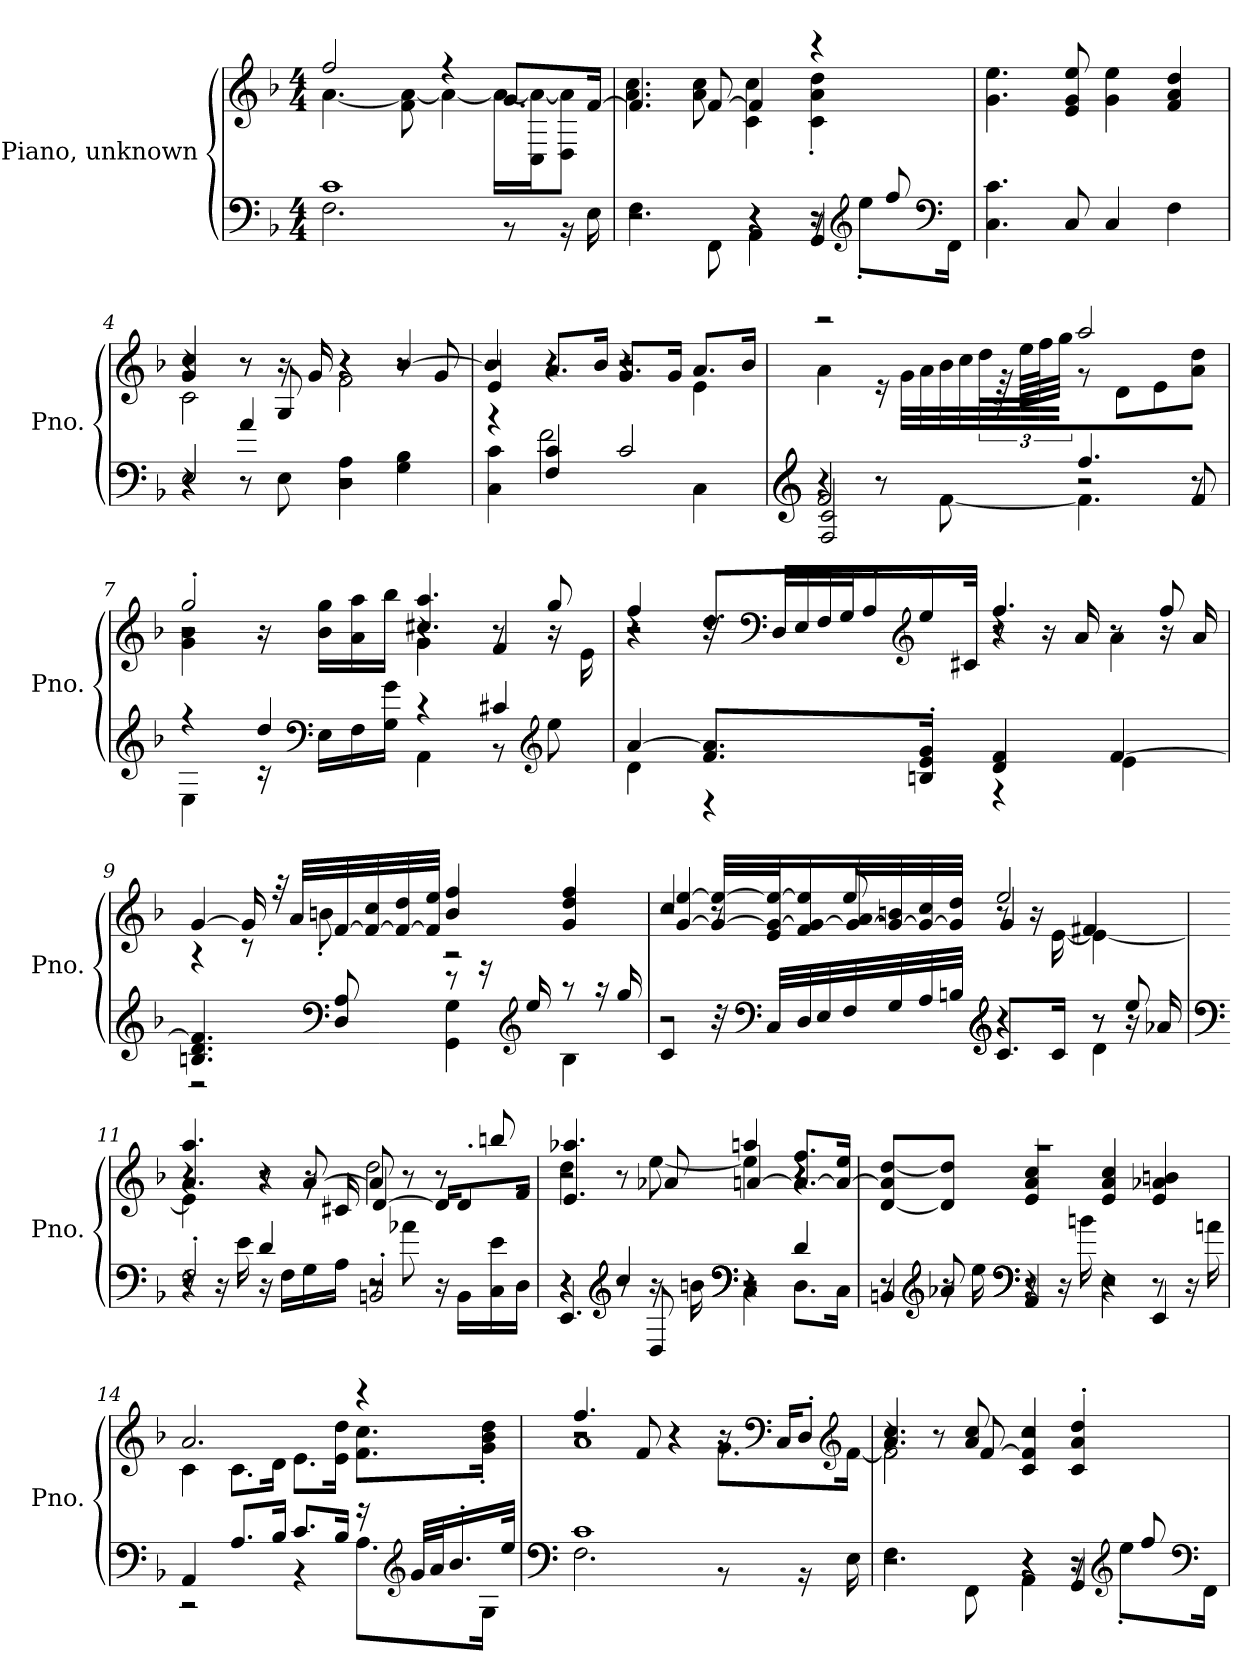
**kern	**kern
*part1	*part1
*staff2	*staff1
*I"Piano, unknown	*
*I'Pno.	*
*clefF4	*clefG2
*k[b-]	*k[b-]
*M4/4	*M4/4
*MM120	*MM120
=1	=1
*^	*^
1c	2.F\	2ff/	[4.a\
.	.	.	8f\ 8a\_
.	.	4r	4a\_
.	8r	8.g/L	16a\LL_
.	.	.	16C\ 16a\_J
.	16r	.	8D\ 8a\]J
.	16E\	[16f/Jk	.
=2	=2	=2	=2
*	*^	*	*
2r	4.F\	2r	4.f/]	4.a\ 4.cc\
.	8FF\	.	[8f/	8a\ 8cc\
4r	4AA\	4r	4f/]	4c\ 4cc\
8r	16r	4GG/	4r	4c\' 4a\' 4dd\'
*clefG2	*	*	*	*
.	8ee'\L	.	.	.
8ff/	.	.	.	.
*clefF4	*	*	*	*
.	16FF\Jk	.	.	.
*v	*v	*v	*	*
*	*v	*v
=3	=3
4.C\ 4.c\	4.g\ 4.ee\
8C/	8e/ 8g/ 8ee/
4C/	4g\ 4ee\
4F\	4f/ 4a/ 4dd/
=4	=4
*^	*^
*	*^	*	*^
4r	4r	2E/	4g/ 4cc/	2c\	4r
4a/	8r	.	8r	.	8r
.	8E\	.	16r	.	8G/
.	.	.	16g/	.	.
2r	4D\ 4A\	2r	4r	2f\	4r
.	4G\ 4B-\	.	8r	.	[4b-/
.	.	.	8g/	.	.
*	*v	*v	*	*	*
!!LO:LB:g=z	!!	!!
=5	=5	=5	=5	=5
4r	4C\ 4c\	4e/	2r	4b-/]
4F/ 4c/	2f\	8.a/L	.	4r
.	.	16b-/Jk	.	.
2c/	.	8.g/L	4r	2r
.	.	16g/Jk	.	.
.	4C\	8.a/L	4e\	.
.	.	16b-/Jk	.	.
*v	*v	*	*	*
*	*v	*v	*v
=6	=6
*clefG2	*
*^	*^
*	*^	*	*
2f/	4r	2F/ 2c/	2r	4a\
.	8r	.	.	16r
.	.	.	.	32g\LLL
.	.	.	.	32a\
.	[8f\	.	.	32b-\
.	.	.	.	32cc\
.	.	.	.	96dd\JJJk
.	.	.	.	96r
.	.	.	.	96ee\LLLL
*	*	*	*	*Xbrackettup
.	.	.	.	96ff\J
.	.	.	.	48gg\JJJ
4.ff/	4.f\]	2r	2aa/	8r
.	.	.	.	8d\L
.	.	.	.	8e\
8f/	8r	.	.	8a\ 8dd\J
*	*v	*v	*	*
=7	=7	=7	=7
*	*	*	*^
4r	4E\	2gg'/	4g\ 4b-\	2r
4dd/	16r	.	16r	.
*clefF4	*	*	*	*
.	16E\LL	.	16b-\ 16gg\LL	.
.	16F\	.	16a\ 16aa\	.
.	16G\ 16g\JJ	.	16bb-\JJ	.
4r	4AA\	4.cc#X/ 4.aa/	4g\	4r
4c#X/	8r	.	8r	4f/
*clefG2	*	*	*	*
.	8ee\	8gg/	16r	.
.	.	.	16e\	.
!!LO:LB:g=z	!!	!!
=8	=8	=8	=8	=8
[4a/	4d\	4r	2r	4ff/
8.f/ 8.a/]L	4r	8.dd/L	.	32r
*	*	*clefF4	*	*
.	.	.	.	32D/LLL
.	.	.	.	32E/
.	.	.	.	32F/
.	.	.	.	32G/J
.	.	.	.	16A'/
*	*	*clefG2	*	*
16Bn/' 16e/' 16g/'Jk	.	16ee/Jk	.	.
.	.	.	.	32c#X/JJk
4d/ 4f/	4r	4.ff/	4r	8r
.	.	.	.	16r
.	.	.	.	16a/
[4f/	4e\	.	4a\	8r
.	.	8ff/	.	16r
.	.	.	.	16a/
*	*	*	*v	*v
=9	=9	=9	=9
4.Bn/ 4.d/ 4.f/]	2r	[4g/	4r
.	.	16g/]	8r
.	.	32r	.
.	.	32a/LLL	.
*clefF4	*	*	*
8D/ 8A/	.	[32f/	8bn'\
.	.	32f/_ 32cc/	.
.	.	32f/_ 32dd/	.
.	.	32f/] 32ee/JJJ	.
8r	4GG\ 4G\	4b/ 4ff/	2r
16r	.	.	.
*clefG2	*	*	*
16ee/	.	.	.
8r	4B\	4g/ 4dd/ 4ff/	.
16r	.	.	.
16gg/	.	.	.
!!LO:LB:g=z
=10	=10	=10	=10
*	*^	*	*^
2r	2r	4c/	4cc/	2r	[4g/ [4ee/
.	.	32r	8r	.	32g/_ 32ee/_LLL
*clefF4	*	*	*	*	*
.	.	32C/LLL	.	.	32e/ 32g/_ 32ee/_J
.	.	32D/	.	.	16f/ 16g/_ 16ee/]
.	.	32E/	.	.	.
.	.	32F/	8ee/	.	32g/_ 32a/L
.	.	32G/	.	.	32g/_ 32bn/
.	.	32A/	.	.	32g/_ 32cc/
.	.	32Bn/JJJ	.	.	32g/] 32dd/JJJ
*clefG2	*	*	*	*	*
4r	4r	8.c/L	2ee/	8r	4g/
.	.	.	.	16r	.
.	.	16c/Jk	.	[16e\	.
8r	4d\	8r	.	4e\_	4f#X/
8ee/	.	16r	.	.	.
.	.	16a-X/	.	.	.
=11	=11	=11	=11	=11	=11
*clefF4	*	*	*	*	*
4r	8r	2F'/	4r	4e\]	4.a/ 4.aa/
.	16r	.	.	.	.
.	16e\	.	.	.	.
4d/	16r	.	8r	4r	.
.	16F\LL	.	.	.	.
.	16G\	.	[8a/	.	16r
.	16A\JJ	.	.	.	16c#X/
2r	8r	2BBn'/	8a/]	2dd\	[4d/
.	8a-X\	.	8r	.	.
.	16r	.	8r	.	16d/KL]
.	16BB\LL	.	.	.	8d'/
.	16C\ 16e\	.	8bbn/	.	.
.	16D\JJ	.	.	.	16f/Jk
!!LO:LB:g=z	!!	!!
=12	=12	=12	=12	=12	=12
4r	4r	4.EE/	2r	4dd\	4.e/ 4.aa-X/
*clefG2	*	*	*	*	*
4cc/	8r	.	.	8r	.
.	16r	8D/	.	[8ee\	8a-X/
.	16bn\	.	.	.	.
*clefF4	*	*	*	*	*
4r	4C\	2r	4aan/	4ee\]	[4an/
4d/	8.D\L	.	4r	4r	8.a/_ 8.ff/L
.	16C\Jk	.	.	.	16a/_ 16ee/Jk
*	*	*	*	*v	*v
=13	=13	=13	=13	=13
8r	8r	4BBn/	1r	[8d/ 8a/] [8dd/L
*clefG2	*	*	*	*
8a-X/	16r	.	.	8d/] 8dd/]J
.	16ee\	.	.	.
*clefF4	*	*	*	*
4r	8r	4AA/	.	4e/ 4a/ 4cc/
.	16r	.	.	.
.	16bn\	.	.	.
2r	4E\	4r	.	4e/ 4a/ 4cc/
.	8r	4EE/	.	4e/ 4a-X/ 4bn/
.	16r	.	.	.
.	16an\	.	.	.
*	*v	*v	*	*
!!LO:LB:g=z	!!
=14	=14	=14	=14
4AA/	2r	2.a/	4c\
8.A/L	.	.	8.c\L
16B-/Jk	.	.	16d\Jk
8.c/L	4r	.	8.e\L
16B-/Jk	.	.	16e\ 16dd\Jk
16r	8.A\L	4r	8.f\ 8.cc\L
*clefG2	*	*	*
32g/LLL	.	.	.
32a/J	.	.	.
16.b-'/	.	.	.
.	16G\Jk	.	16g\' 16b-\' 16dd\'Jk
32ee/JJk	.	.	.
*	*	*v	*v
=15	=15	=15
*clefF4	*	*
*	*	*^
*	*	*	*^
1c	2.F\	1a	2r	4.ff/
.	.	.	.	8f/
.	.	.	4r	4r
.	8r	.	8.g\L	16r
*	*	*clefF4	*	*
.	.	.	.	16C/KL
.	16r	.	.	8D'/J
*	*	*clefG2	*	*
.	16E\	.	[16f\Jk	.
=16	=16	=16	=16	=16
*	*^	*	*	*
2r	4.F\	2r	4r	2f\]	4.a/ 4.cc/
.	.	.	8r	.	.
.	8FF\	.	8a/ 8cc/	.	[8f/
4r	4AA\	4r	2r	2r	4c/ 4f/] 4cc/
8r	16r	4GG/	.	.	4c/' 4a/' 4dd/'
*clefG2	*	*	*	*	*
.	8ee'\L	.	.	.	.
8ff/	.	.	.	.	.
*clefF4	*	*	*	*	*
.	16FF\Jk	.	.	.	.
*v	*v	*v	*	*	*
*	*v	*v	*v
=	=
*-	*-
